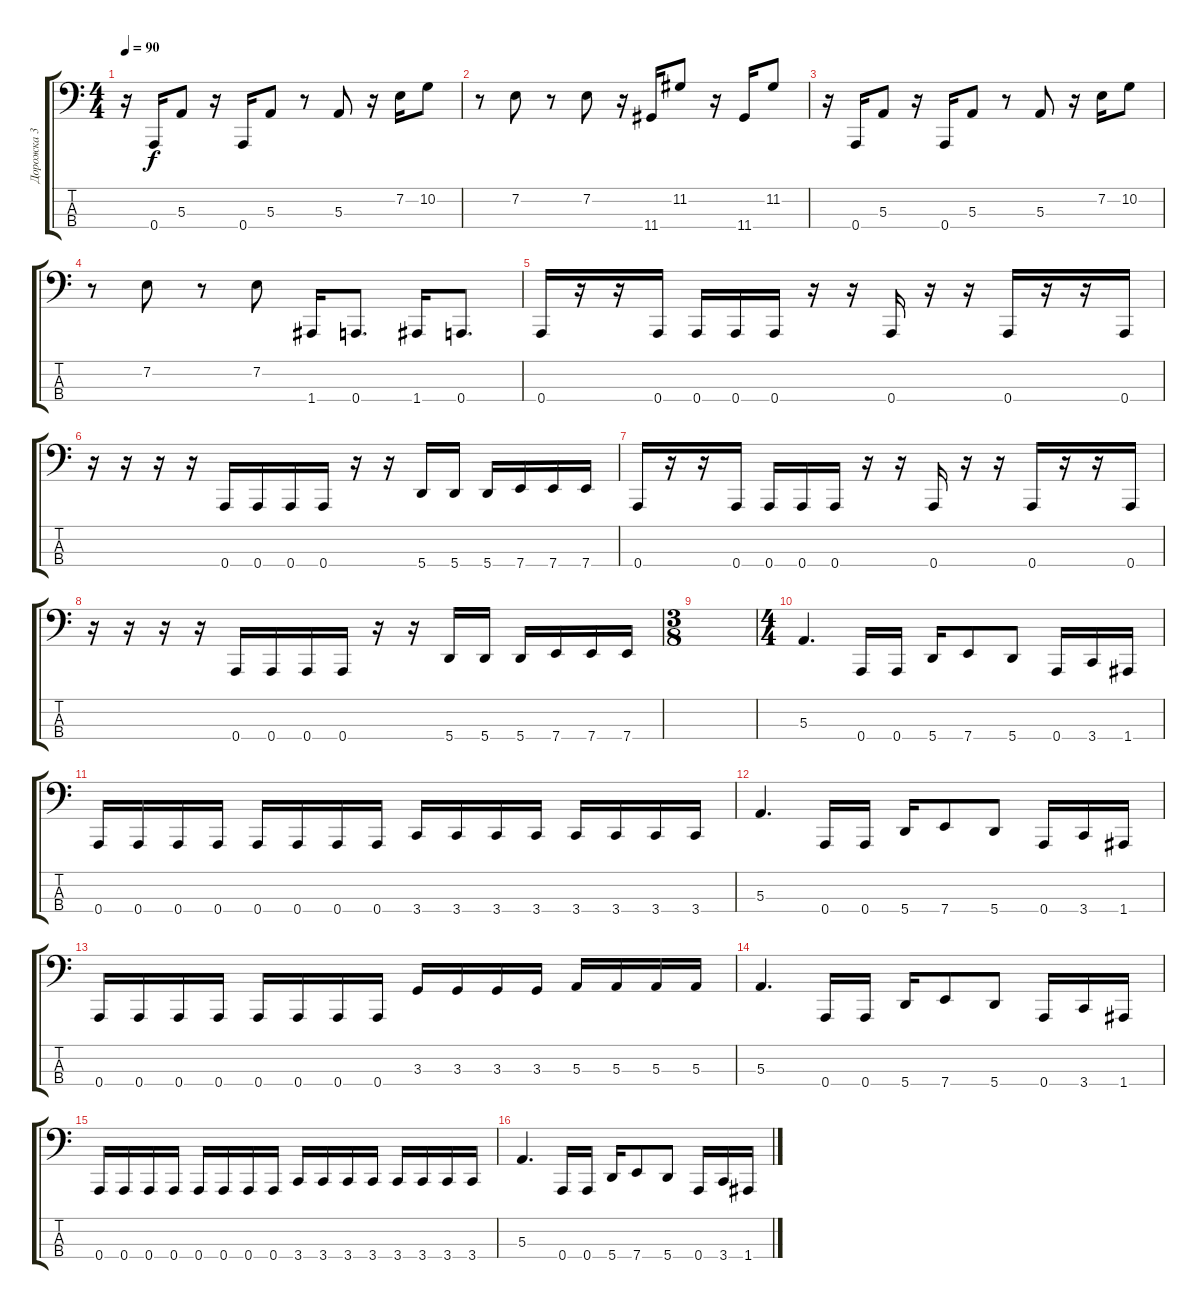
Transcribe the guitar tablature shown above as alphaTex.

\track ("Дорожка 3" "Дорожка 3") {instrument electricbasspick}
\staff {score tabs}
\tuning (D2 A1 E1 A0) {hide}
\ts (4 4)
\tempo 90
\clef f4
\ks c
r.16{dy f} 0.4.16 5.3.8 r.16 0.4.16 5.3.8 r.8 5.3.8 r.16 7.2.16 10.2.8 |
r.8 7.2.8 r.8 7.2.8 r.16 11.4.16 11.2.8 r.16 11.4.16 11.2.8 |
r.16 0.4.16 5.3.8 r.16 0.4.16 5.3.8 r.8 5.3.8 r.16 7.2.16 10.2.8 |
r.8 7.2.8 r.8 7.2.8 1.4.16 0.4.8{d} 1.4.16 0.4.8{d} |
0.4.16 r.16 r.16 0.4.16 0.4.16 0.4.16 0.4.16 r.16 r.16 0.4.16 r.16 r.16 0.4.16 r.16 r.16 0.4.16 |
r.16 r.16 r.16 r.16 0.4.16 0.4.16 0.4.16 0.4.16 r.16 r.16 5.4.16 5.4.16 5.4.16 7.4.16 7.4.16 7.4.16 |
0.4.16 r.16 r.16 0.4.16 0.4.16 0.4.16 0.4.16 r.16 r.16 0.4.16 r.16 r.16 0.4.16 r.16 r.16 0.4.16 |
r.16 r.16 r.16 r.16 0.4.16 0.4.16 0.4.16 0.4.16 r.16 r.16 5.4.16 5.4.16 5.4.16 7.4.16 7.4.16 7.4.16 |
\ts (3 8)
|
\ts (4 4)
5.3.4{d} 0.4.16 0.4.16 5.4.16 7.4.8 5.4.8 0.4.16 3.4.16 1.4.16 |
0.4.16 0.4.16 0.4.16 0.4.16 0.4.16 0.4.16 0.4.16 0.4.16 3.4.16 3.4.16 3.4.16 3.4.16 3.4.16 3.4.16 3.4.16 3.4.16 |
5.3.4{d} 0.4.16 0.4.16 5.4.16 7.4.8 5.4.8 0.4.16 3.4.16 1.4.16 |
0.4.16 0.4.16 0.4.16 0.4.16 0.4.16 0.4.16 0.4.16 0.4.16 3.3.16 3.3.16 3.3.16 3.3.16 5.3.16 5.3.16 5.3.16 5.3.16 |
5.3.4{d} 0.4.16 0.4.16 5.4.16 7.4.8 5.4.8 0.4.16 3.4.16 1.4.16 |
0.4.16 0.4.16 0.4.16 0.4.16 0.4.16 0.4.16 0.4.16 0.4.16 3.4.16 3.4.16 3.4.16 3.4.16 3.4.16 3.4.16 3.4.16 3.4.16 |
5.3.4{d} 0.4.16 0.4.16 5.4.16 7.4.8 5.4.8 0.4.16 3.4.16 1.4.16
